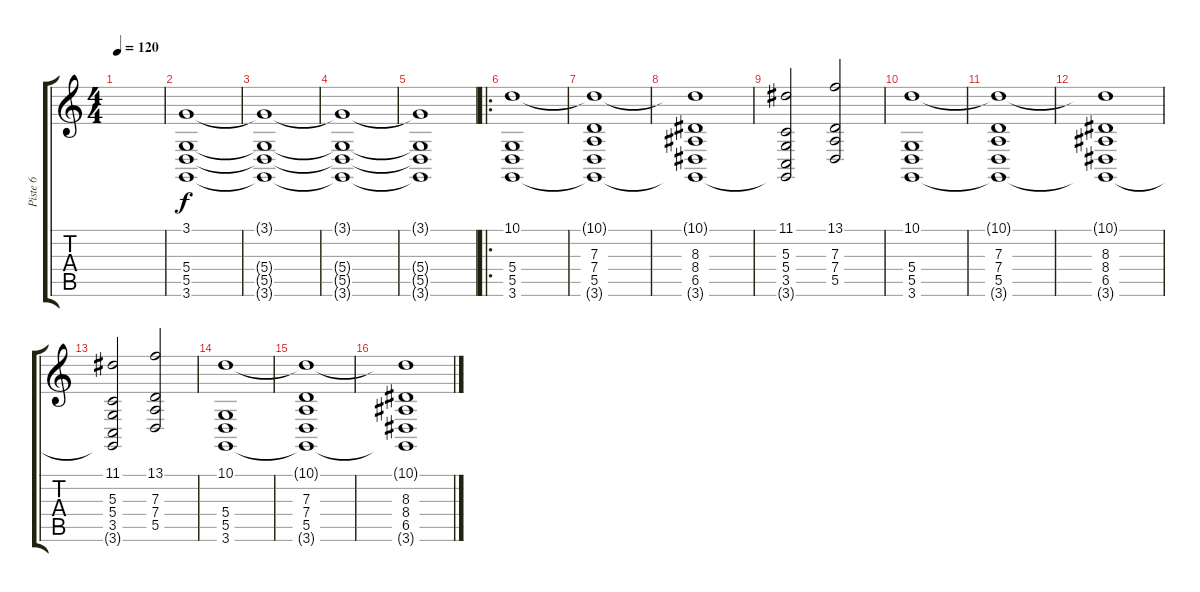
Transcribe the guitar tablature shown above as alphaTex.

\track ("Piste 6" "Piste 6") {instrument stringensemble2}
\staff {score tabs}
\tuning (E4 B3 G3 D3 A2 E2) {hide}
\ts (4 4)
\tempo 120
\clef g2
\ks c
|
(3.1 5.4 5.5 3.6).1 |
(3.1{t} 5.4{t} 5.5{t} 3.6{t}).1 |
(3.1{t} 5.4{t} 5.5{t} 3.6{t}).1 |
(3.1{t} 5.4{t} 5.5{t} 3.6{t}).1 |
\ro
(10.1 5.4 5.5 3.6).1 |
(10.1{t} 7.3 7.4 5.5 3.6{t}).1 |
(10.1{t} 8.3 8.4 6.5 3.6{t}).1 |
(11.1 5.3 5.4 3.5 3.6{t}).2 (13.1 7.3 7.4 5.5).2 |
(10.1 5.4 5.5 3.6).1 |
(10.1{t} 7.3 7.4 5.5 3.6{t}).1 |
(10.1{t} 8.3 8.4 6.5 3.6{t}).1 |
(11.1 5.3 5.4 3.5 3.6{t}).2 (13.1 7.3 7.4 5.5).2 |
(10.1 5.4 5.5 3.6).1 |
(10.1{t} 7.3 7.4 5.5 3.6{t}).1 |
(10.1{t} 8.3 8.4 6.5 3.6{t}).1
